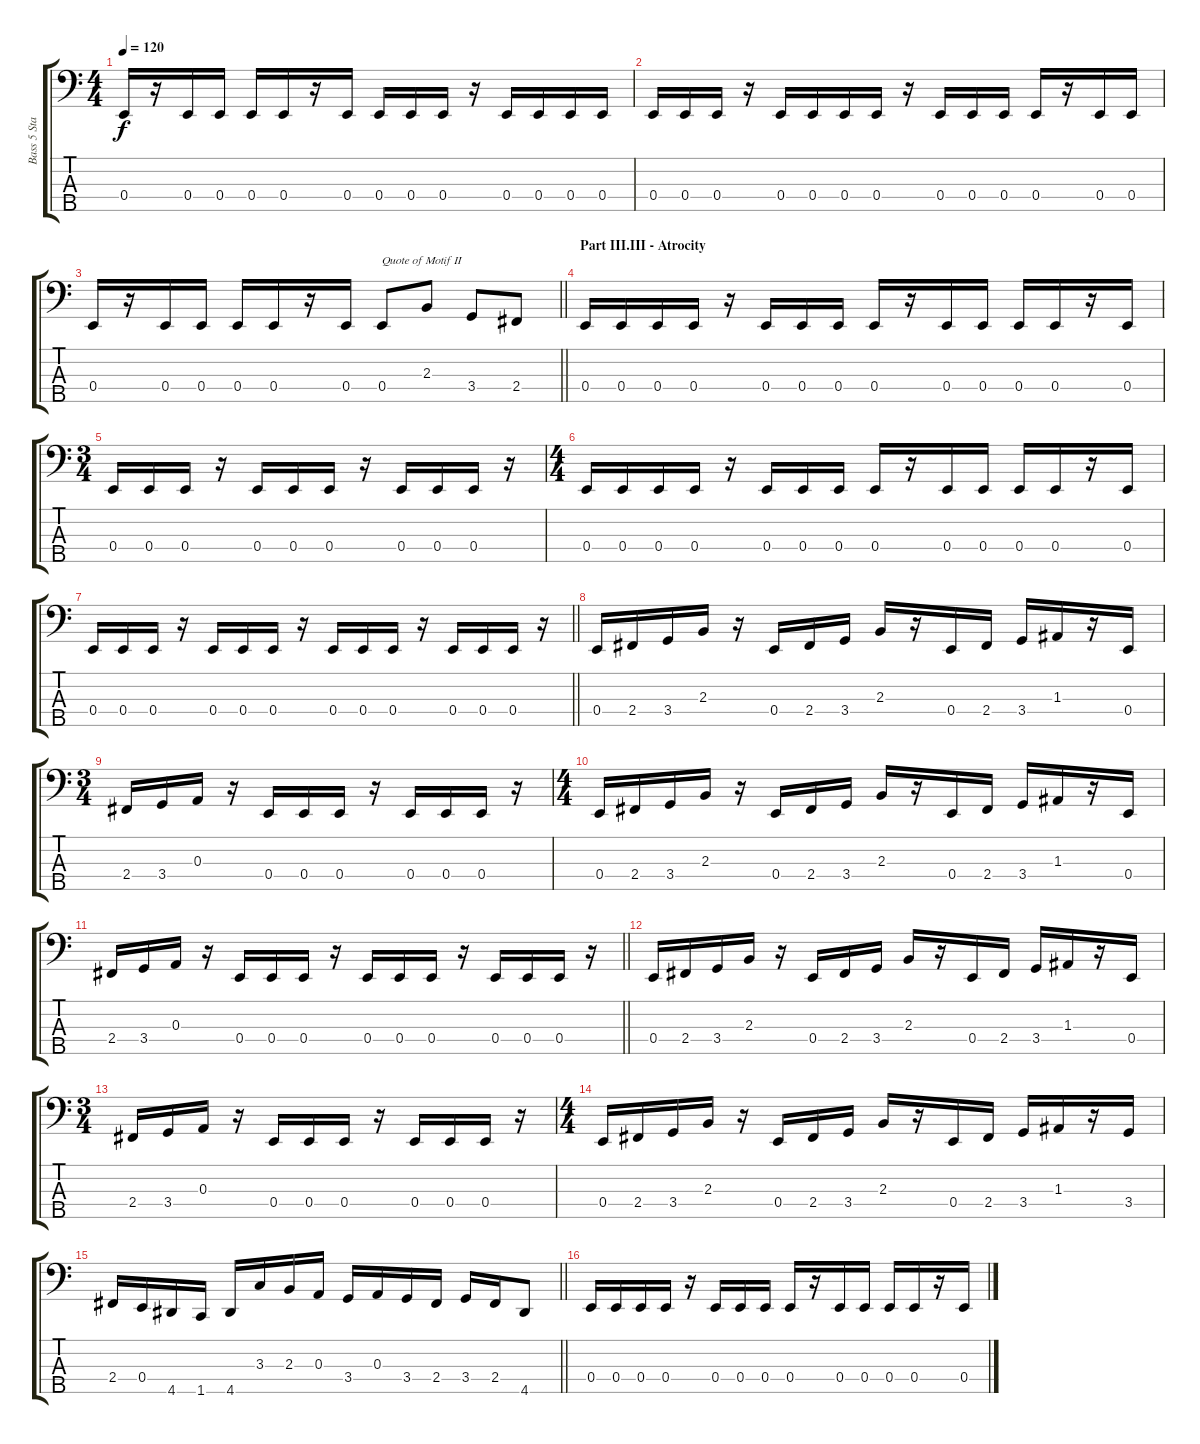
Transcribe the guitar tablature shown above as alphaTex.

\track ("Bass 5 Standard" "Bass 5 Sta") {instrument electricbassfinger}
\staff {score tabs}
\tuning (G2 D2 A1 E1 B0) {hide}
\ts (4 4)
\tempo 120
\clef f4
\ks c
0.4.16{dy f} r.16 0.4.16 0.4.16 0.4.16 0.4.16 r.16 0.4.16 0.4.16 0.4.16 0.4.16 r.16 0.4.16 0.4.16 0.4.16 0.4.16 |
0.4.16 0.4.16 0.4.16 r.16 0.4.16 0.4.16 0.4.16 0.4.16 r.16 0.4.16 0.4.16 0.4.16 0.4.16 r.16 0.4.16 0.4.16 |
\barLineRight lightlight
0.4.16 r.16 0.4.16 0.4.16 0.4.16 0.4.16 r.16 0.4.16 0.4.8{txt "Quote of Motif II"} 2.3.8 3.4.8 2.4.8 |
\section ("" "Part III.III - Atrocity")
0.4.16 0.4.16 0.4.16 0.4.16 r.16 0.4.16 0.4.16 0.4.16 0.4.16 r.16 0.4.16 0.4.16 0.4.16 0.4.16 r.16 0.4.16 |
\ts (3 4)
0.4.16 0.4.16 0.4.16 r.16 0.4.16 0.4.16 0.4.16 r.16 0.4.16 0.4.16 0.4.16 r.16 |
\ts (4 4)
0.4.16 0.4.16 0.4.16 0.4.16 r.16 0.4.16 0.4.16 0.4.16 0.4.16 r.16 0.4.16 0.4.16 0.4.16 0.4.16 r.16 0.4.16 |
\barLineRight lightlight
0.4.16 0.4.16 0.4.16 r.16 0.4.16 0.4.16 0.4.16 r.16 0.4.16 0.4.16 0.4.16 r.16 0.4.16 0.4.16 0.4.16 r.16 |
0.4.16 2.4.16 3.4.16 2.3.16 r.16 0.4.16 2.4.16 3.4.16 2.3.16 r.16 0.4.16 2.4.16 3.4.16 1.3.16 r.16 0.4.16 |
\ts (3 4)
2.4.16 3.4.16 0.3.16 r.16 0.4.16 0.4.16 0.4.16 r.16 0.4.16 0.4.16 0.4.16 r.16 |
\ts (4 4)
0.4.16 2.4.16 3.4.16 2.3.16 r.16 0.4.16 2.4.16 3.4.16 2.3.16 r.16 0.4.16 2.4.16 3.4.16 1.3.16 r.16 0.4.16 |
\barLineRight lightlight
2.4.16 3.4.16 0.3.16 r.16 0.4.16 0.4.16 0.4.16 r.16 0.4.16 0.4.16 0.4.16 r.16 0.4.16 0.4.16 0.4.16 r.16 |
0.4.16 2.4.16 3.4.16 2.3.16 r.16 0.4.16 2.4.16 3.4.16 2.3.16 r.16 0.4.16 2.4.16 3.4.16 1.3.16 r.16 0.4.16 |
\ts (3 4)
2.4.16 3.4.16 0.3.16 r.16 0.4.16 0.4.16 0.4.16 r.16 0.4.16 0.4.16 0.4.16 r.16 |
\ts (4 4)
0.4.16 2.4.16 3.4.16 2.3.16 r.16 0.4.16 2.4.16 3.4.16 2.3.16 r.16 0.4.16 2.4.16 3.4.16 1.3.16 r.16 3.4.16 |
\barLineRight lightlight
2.4.16 0.4.16 4.5.16 1.5.16 4.5.16 3.3.16 2.3.16 0.3.16 3.4.16 0.3.16 3.4.16 2.4.16 3.4.16 2.4.16 4.5.8 |
\section ("" "")
0.4.16 0.4.16 0.4.16 0.4.16 r.16 0.4.16 0.4.16 0.4.16 0.4.16 r.16 0.4.16 0.4.16 0.4.16 0.4.16 r.16 0.4.16
